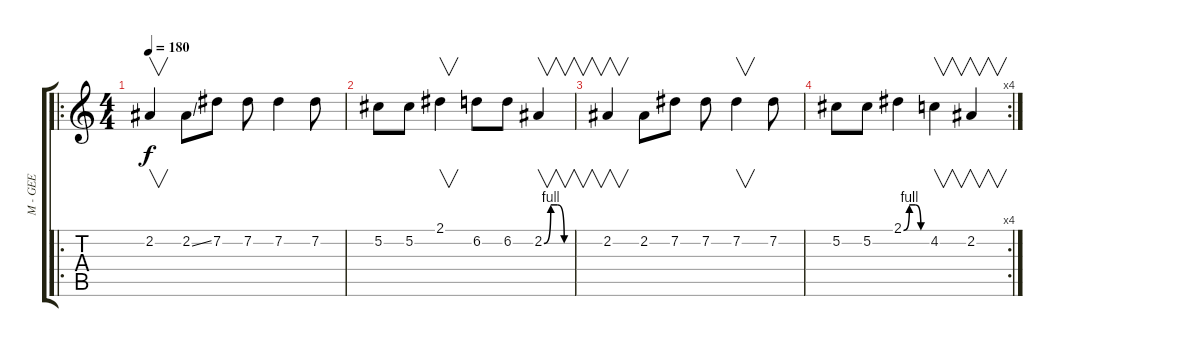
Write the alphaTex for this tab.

\track ("M - GEE" "M - GEE") {instrument distortionguitar}
\staff {score tabs}
\tuning (Db4 Ab3 E3 B2 Gb2 B1) {hide}
\ro
\ts (4 4)
\tempo 180
\clef g2
\ks c
2.2.4{v dy f} 2.2{ss}.8 7.2.8 7.2.8 7.2.4 7.2.8 |
5.2.8 5.2.8 2.1.4{v} 6.2.8 6.2.8 2.2{be (custom 0 0 15 4 30 4 45 0 60 0)}.4{v} |
2.2.4{v} 2.2.8 7.2.8 7.2.8 7.2.4{v} 7.2.8 |
\rc 4
5.2.8 5.2.8 2.1{be (custom 0 0 15 4 30 4 45 0 60 0)}.4 4.2.4{v} 2.2.4{v}
